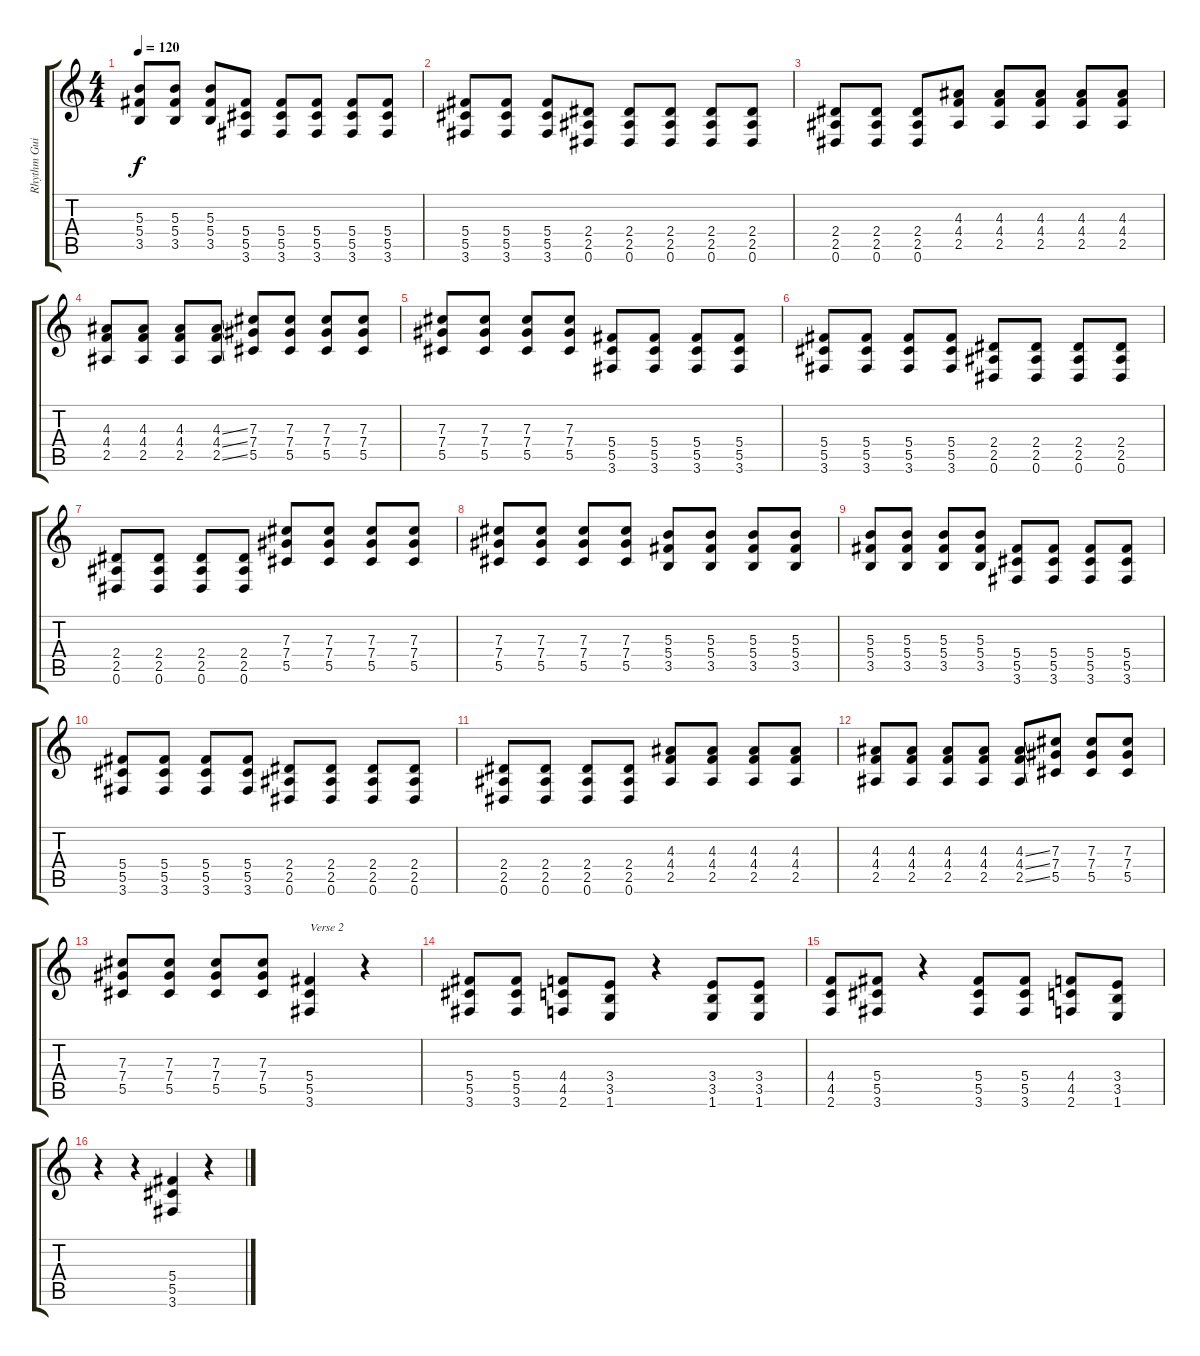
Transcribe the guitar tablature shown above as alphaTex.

\track ("Rhythm Guitar" "Rhythm Gui") {instrument distortionguitar}
\staff {score tabs}
\tuning (Eb4 Bb3 Gb3 Db3 Ab2 Eb2) {hide}
\ts (4 4)
\tempo 120
\clef g2
\ks c
(5.3 5.4 3.5).8{dy f} (5.3 5.4 3.5).8 (5.3 5.4 3.5).8 (5.4 5.5 3.6).8 (5.4 5.5 3.6).8 (5.4 5.5 3.6).8 (5.4 5.5 3.6).8 (5.4 5.5 3.6).8 |
(5.4 5.5 3.6).8 (5.4 5.5 3.6).8 (5.4 5.5 3.6).8 (2.4 2.5 0.6).8 (2.4 2.5 0.6).8 (2.4 2.5 0.6).8 (2.4 2.5 0.6).8 (2.4 2.5 0.6).8 |
(2.4 2.5 0.6).8 (2.4 2.5 0.6).8 (2.4 2.5 0.6).8 (4.3 4.4 2.5).8 (4.3 4.4 2.5).8 (4.3 4.4 2.5).8 (4.3 4.4 2.5).8 (4.3 4.4 2.5).8 |
(4.3 4.4 2.5).8 (4.3 4.4 2.5).8 (4.3 4.4 2.5).8 (4.3{ss} 4.4{ss} 2.5{ss}).8 (7.3 7.4 5.5).8 (7.3 7.4 5.5).8 (7.3 7.4 5.5).8 (7.3 7.4 5.5).8 |
(7.3 7.4 5.5).8 (7.3 7.4 5.5).8 (7.3 7.4 5.5).8 (7.3 7.4 5.5).8 (5.4 5.5 3.6).8 (5.4 5.5 3.6).8 (5.4 5.5 3.6).8 (5.4 5.5 3.6).8 |
(5.4 5.5 3.6).8 (5.4 5.5 3.6).8 (5.4 5.5 3.6).8 (5.4 5.5 3.6).8 (2.4 2.5 0.6).8 (2.4 2.5 0.6).8 (2.4 2.5 0.6).8 (2.4 2.5 0.6).8 |
(2.4 2.5 0.6).8 (2.4 2.5 0.6).8 (2.4 2.5 0.6).8 (2.4 2.5 0.6).8 (7.3 7.4 5.5).8 (7.3 7.4 5.5).8 (7.3 7.4 5.5).8 (7.3 7.4 5.5).8 |
(7.3 7.4 5.5).8 (7.3 7.4 5.5).8 (7.3 7.4 5.5).8 (7.3 7.4 5.5).8 (5.3 5.4 3.5).8 (5.3 5.4 3.5).8 (5.3 5.4 3.5).8 (5.3 5.4 3.5).8 |
(5.3 5.4 3.5).8 (5.3 5.4 3.5).8 (5.3 5.4 3.5).8 (5.3 5.4 3.5).8 (5.4 5.5 3.6).8 (5.4 5.5 3.6).8 (5.4 5.5 3.6).8 (5.4 5.5 3.6).8 |
(5.4 5.5 3.6).8 (5.4 5.5 3.6).8 (5.4 5.5 3.6).8 (5.4 5.5 3.6).8 (2.4 2.5 0.6).8 (2.4 2.5 0.6).8 (2.4 2.5 0.6).8 (2.4 2.5 0.6).8 |
(2.4 2.5 0.6).8 (2.4 2.5 0.6).8 (2.4 2.5 0.6).8 (2.4 2.5 0.6).8 (4.3 4.4 2.5).8 (4.3 4.4 2.5).8 (4.3 4.4 2.5).8 (4.3 4.4 2.5).8 |
(4.3 4.4 2.5).8 (4.3 4.4 2.5).8 (4.3 4.4 2.5).8 (4.3 4.4 2.5).8 (4.3{ss} 4.4{ss} 2.5{ss}).8 (7.3 7.4 5.5).8 (7.3 7.4 5.5).8 (7.3 7.4 5.5).8 |
(7.3 7.4 5.5).8 (7.3 7.4 5.5).8 (7.3 7.4 5.5).8 (7.3 7.4 5.5).8 (5.4 5.5 3.6).4{txt "Verse 2"} r.4 |
(5.4 5.5 3.6).8 (5.4 5.5 3.6).8 (4.4 4.5 2.6).8 (3.4 3.5 1.6).8 r.4 (3.4 3.5 1.6).8 (3.4 3.5 1.6).8 |
(4.4 4.5 2.6).8 (5.4 5.5 3.6).8 r.4 (5.4 5.5 3.6).8 (5.4 5.5 3.6).8 (4.4 4.5 2.6).8 (3.4 3.5 1.6).8 |
r.4 r.4 (5.4 5.5 3.6).4 r.4
